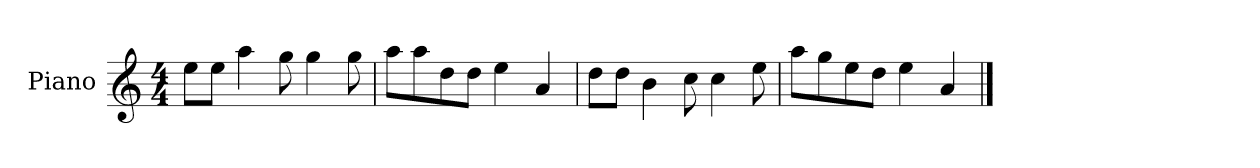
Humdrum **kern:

**kern
*part1
*staff1
*I"Piano
*I'P-no
*clefG2
*k[]
*M4/4
*MM90
=1
8ee\L
8ee\J
4aa\
8gg\
4gg\
8gg\
=2
8aa\L
8aa\
8dd\
8dd\J
4ee\
4a/
=3
8dd\L
8dd\J
4b\
8cc\
4cc\
8ee\
=4
8aa\L
8gg\
8ee\
8dd\J
4ee\
4a/
==
*-
